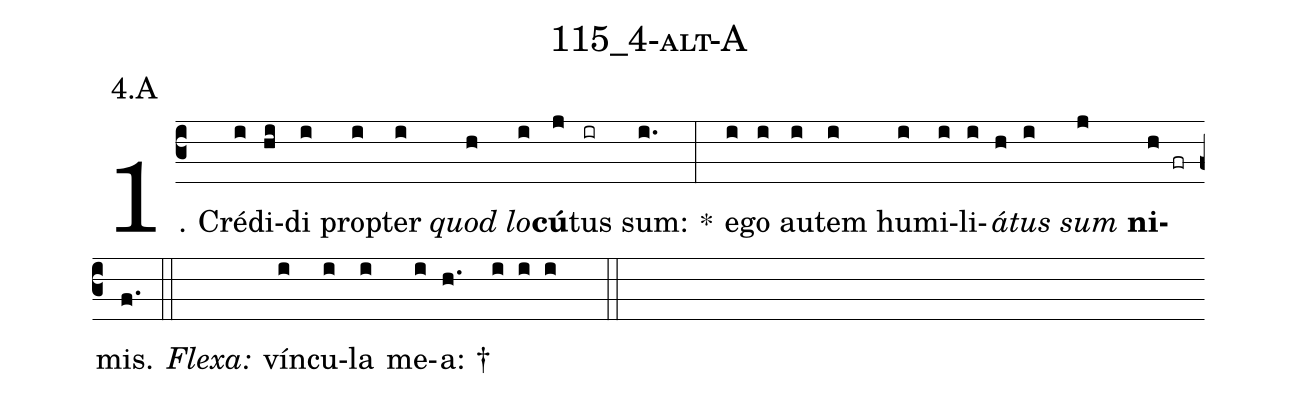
name: 115_4-alt-A;
annotation: 4.A;
%%
(c3)1. Cré(i)di(hi)di(i) pro(i)pter(i) <i>quod</i>(h) <i>lo</i>(i)<b>cú</b>(j)tus(ir) sum:(i.) *(:) e(i)go(i) au(i)tem(i) hu(i)mi(i)li(i)<i>á</i>(h)<i>tus</i>(i) <i>sum</i>(j) <b>ni</b>(h fr)mis.(f.) (::)
<i>Flexa:</i>(////)  vín(i)cu(i)la(i) me(i)a: †(h.//// i i i  ::)

%E(i) u(h) o(i) u(j) a(h) e.(f.) (::)
